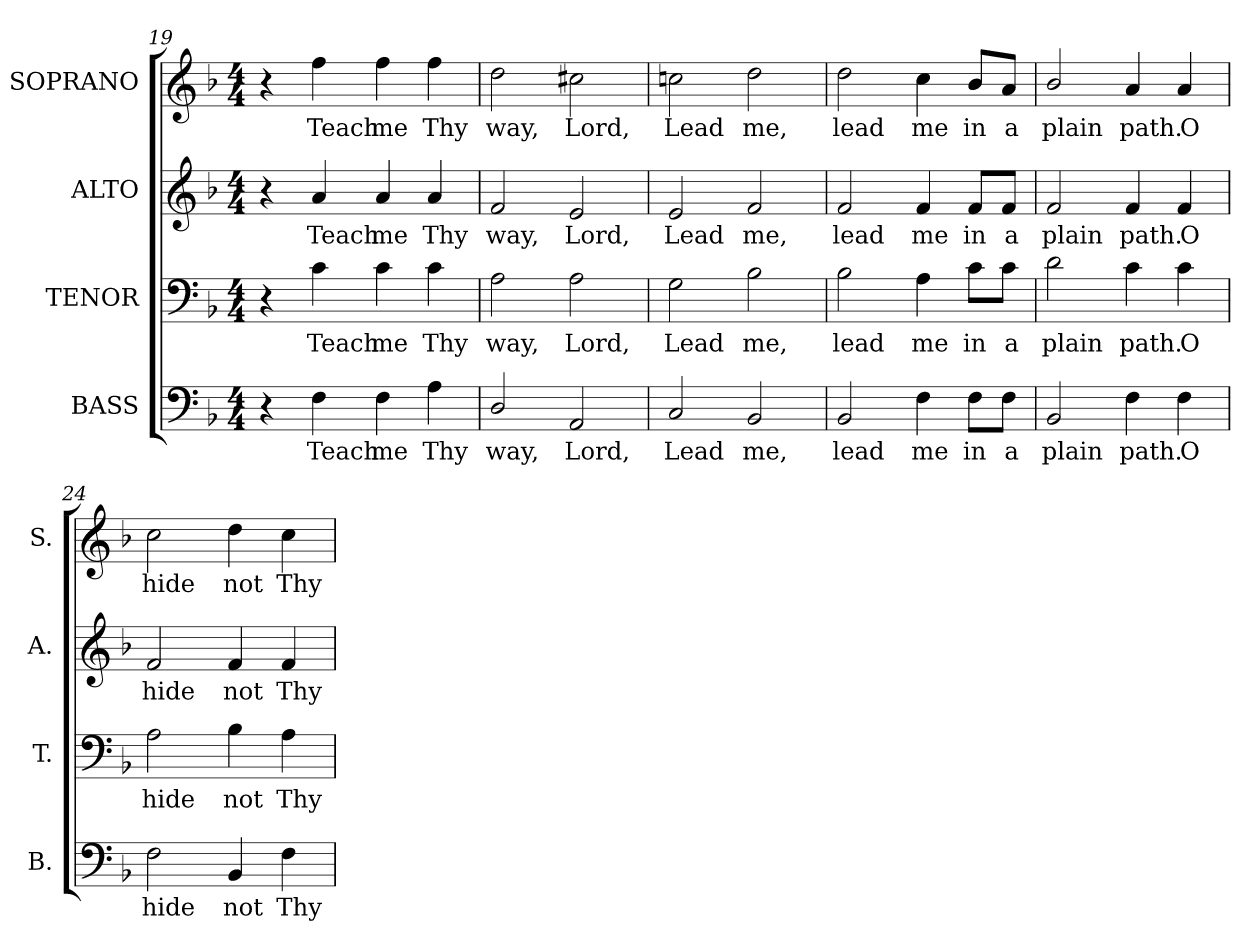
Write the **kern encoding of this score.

**kern	**text	**kern	**text	**kern	**text	**kern	**text
*part4	*part4	*part3	*part3	*part2	*part2	*part1	*part1
*staff4	*staff4	*staff3	*staff3	*staff2	*staff2	*staff1	*staff1
*I"BASS	*	*I"TENOR	*	*I"ALTO	*	*I"SOPRANO	*
*I'B.	*	*I'T.	*	*I'A.	*	*I'S.	*
*clefF4	*	*clefF4	*	*clefG2	*	*clefG2	*
*	*	*ITrd7c12	*	*	*	*	*
*k[b-]	*	*k[b-]	*	*k[b-]	*	*k[b-]	*
*F:	*	*F:	*	*F:	*	*F:	*
*M4/4	*	*M4/4	*	*M4/4	*	*M4/4	*
=19	=19	=19	=19	=19	=19	=19	=19
4r	.	4r	.	4r	.	4r	.
!	!LO:LY:b:color=#000000	!	!	!	!	!	!
!	!	!	!LO:LY:b:color=#000000	!	!	!	!
!	!	!	!	!	!LO:LY:b:color=#000000	!	!
!	!	!	!	!	!	!	!LO:LY:b:color=#000000
4Fi\	Teach	4Ci\	Teach	4ai/	Teach	4ffi\	Teach
!	!LO:LY:b:color=#000000	!	!	!	!	!	!
!	!	!	!LO:LY:b:color=#000000	!	!	!	!
!	!	!	!	!	!LO:LY:b:color=#000000	!	!
!	!	!	!	!	!	!	!LO:LY:b:color=#000000
4Fi\	me	4Ci\	me	4ai/	me	4ffi\	me
!	!LO:LY:b:color=#000000	!	!	!	!	!	!
!	!	!	!LO:LY:b:color=#000000	!	!	!	!
!	!	!	!	!	!LO:LY:b:color=#000000	!	!
!	!	!	!	!	!	!	!LO:LY:b:color=#000000
4Ai\	Thy	4Ci\	Thy	4ai/	Thy	4ffi\	Thy
=20	=20	=20	=20	=20	=20	=20	=20
!	!LO:LY:b:color=#000000	!	!	!	!	!	!
!	!	!	!LO:LY:b:color=#000000	!	!	!	!
!	!	!	!	!	!LO:LY:b:color=#000000	!	!
!	!	!	!	!	!	!	!LO:LY:b:color=#000000
2Di/	way,	2AAi\	way,	2fi/	way,	2ddi\	way,
!	!LO:LY:b:color=#000000	!	!	!	!	!	!
!	!	!	!LO:LY:b:color=#000000	!	!	!	!
!	!	!	!	!	!LO:LY:b:color=#000000	!	!
!	!	!	!	!	!	!	!LO:LY:b:color=#000000
2AAi/	Lord,	2AAi\	Lord,	2ei/	Lord,	2cc#Xi\	Lord,
!!LO:LB:g=z
=21	=21	=21	=21	=21	=21	=21	=21
!	!LO:LY:b:color=#000000	!	!	!	!	!	!
!	!	!	!LO:LY:b:color=#000000	!	!	!	!
!	!	!	!	!	!LO:LY:b:color=#000000	!	!
!	!	!	!	!	!	!	!LO:LY:b:color=#000000
2Ci/	Lead	2GGi\	Lead	2ei/	Lead	2ccni\	Lead
!	!LO:LY:b:color=#000000	!	!	!	!	!	!
!	!	!	!LO:LY:b:color=#000000	!	!	!	!
!	!	!	!	!	!LO:LY:b:color=#000000	!	!
!	!	!	!	!	!	!	!LO:LY:b:color=#000000
2BB-i/	me,	2BB-i\	me,	2fi/	me,	2ddi\	me,
=22	=22	=22	=22	=22	=22	=22	=22
!	!LO:LY:b:color=#000000	!	!	!	!	!	!
!	!	!	!LO:LY:b:color=#000000	!	!	!	!
!	!	!	!	!	!LO:LY:b:color=#000000	!	!
!	!	!	!	!	!	!	!LO:LY:b:color=#000000
2BB-i/	lead	2BB-i\	lead	2fi/	lead	2ddi\	lead
!	!LO:LY:b:color=#000000	!	!	!	!	!	!
!	!	!	!LO:LY:b:color=#000000	!	!	!	!
!	!	!	!	!	!LO:LY:b:color=#000000	!	!
!	!	!	!	!	!	!	!LO:LY:b:color=#000000
4Fi\	me	4AAi\	me	4fi/	me	4cci\	me
!	!LO:LY:b:color=#000000	!	!	!	!	!	!
!	!	!	!LO:LY:b:color=#000000	!	!	!	!
!	!	!	!	!	!LO:LY:b:color=#000000	!	!
!	!	!	!	!	!	!	!LO:LY:b:color=#000000
8Fi\L	in	8Ci\L	in	8fi/L	in	8b-i/L	in
!	!LO:LY:b:color=#000000	!	!	!	!	!	!
!	!	!	!LO:LY:b:color=#000000	!	!	!	!
!	!	!	!	!	!LO:LY:b:color=#000000	!	!
!	!	!	!	!	!	!	!LO:LY:b:color=#000000
8Fi\J	a	8Ci\J	a	8fi/J	a	8ai/J	a
=23	=23	=23	=23	=23	=23	=23	=23
!	!LO:LY:b:color=#000000	!	!	!	!	!	!
!	!	!	!LO:LY:b:color=#000000	!	!	!	!
!	!	!	!	!	!LO:LY:b:color=#000000	!	!
!	!	!	!	!	!	!	!LO:LY:b:color=#000000
2BB-i/	plain	2Di\	plain	2fi/	plain	2b-i/	plain
!	!LO:LY:b:color=#000000	!	!	!	!	!	!
!	!	!	!LO:LY:b:color=#000000	!	!	!	!
!	!	!	!	!	!LO:LY:b:color=#000000	!	!
!	!	!	!	!	!	!	!LO:LY:b:color=#000000
4Fi\	path.	4Ci\	path.	4fi/	path.	4ai/	path.
!	!LO:LY:b:color=#000000	!	!	!	!	!	!
!	!	!	!LO:LY:b:color=#000000	!	!	!	!
!	!	!	!	!	!LO:LY:b:color=#000000	!	!
!	!	!	!	!	!	!	!LO:LY:b:color=#000000
4Fi\	O	4Ci\	O	4fi/	O	4ai/	O
=24	=24	=24	=24	=24	=24	=24	=24
!	!LO:LY:b:color=#000000	!	!	!	!	!	!
!	!	!	!LO:LY:b:color=#000000	!	!	!	!
!	!	!	!	!	!LO:LY:b:color=#000000	!	!
!	!	!	!	!	!	!	!LO:LY:b:color=#000000
2Fi\	hide	2AAi\	hide	2fi/	hide	2cci\	hide
!	!LO:LY:b:color=#000000	!	!	!	!	!	!
!	!	!	!LO:LY:b:color=#000000	!	!	!	!
!	!	!	!	!	!LO:LY:b:color=#000000	!	!
!	!	!	!	!	!	!	!LO:LY:b:color=#000000
4BB-i/	not	4BB-i\	not	4fi/	not	4ddi\	not
!	!LO:LY:b:color=#000000	!	!	!	!	!	!
!	!	!	!LO:LY:b:color=#000000	!	!	!	!
!	!	!	!	!	!LO:LY:b:color=#000000	!	!
!	!	!	!	!	!	!	!LO:LY:b:color=#000000
4Fi\	Thy	4AAi\	Thy	4fi/	Thy	4cci\	Thy
=	=	=	=	=	=	=	=
*-	*-	*-	*-	*-	*-	*-	*-
